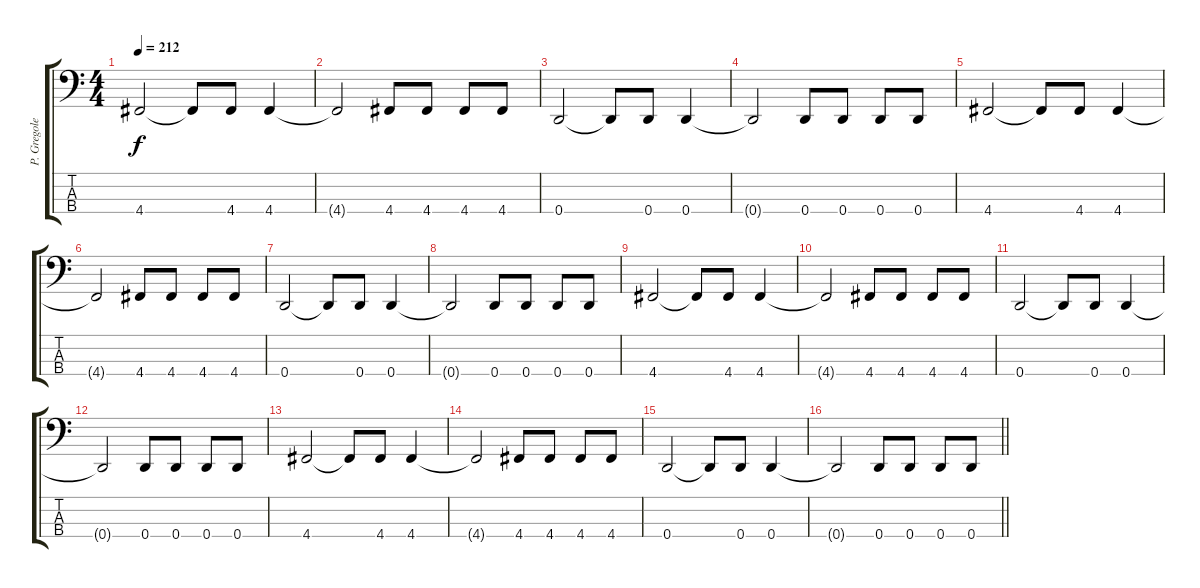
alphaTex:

\track ("P. Gregoletto" "P. Gregole") {instrument electricbassfinger}
\staff {score tabs}
\tuning (G2 D2 A1 D1) {hide}
\ts (4 4)
\tempo 212
\clef f4
\ks c
4.4.2{dy f} 4.4{t}.8 4.4.8 4.4.4 |
4.4{t}.2 4.4.8 4.4.8 4.4.8 4.4.8 |
0.4.2 0.4{t}.8 0.4.8 0.4.4 |
0.4{t}.2 0.4.8 0.4.8 0.4.8 0.4.8 |
4.4.2 4.4{t}.8 4.4.8 4.4.4 |
4.4{t}.2 4.4.8 4.4.8 4.4.8 4.4.8 |
0.4.2 0.4{t}.8 0.4.8 0.4.4 |
0.4{t}.2 0.4.8 0.4.8 0.4.8 0.4.8 |
4.4.2 4.4{t}.8 4.4.8 4.4.4 |
4.4{t}.2 4.4.8 4.4.8 4.4.8 4.4.8 |
0.4.2 0.4{t}.8 0.4.8 0.4.4 |
0.4{t}.2 0.4.8 0.4.8 0.4.8 0.4.8 |
4.4.2 4.4{t}.8 4.4.8 4.4.4 |
4.4{t}.2 4.4.8 4.4.8 4.4.8 4.4.8 |
0.4.2 0.4{t}.8 0.4.8 0.4.4 |
\barLineRight lightlight
0.4{t}.2 0.4.8 0.4.8 0.4.8 0.4.8
